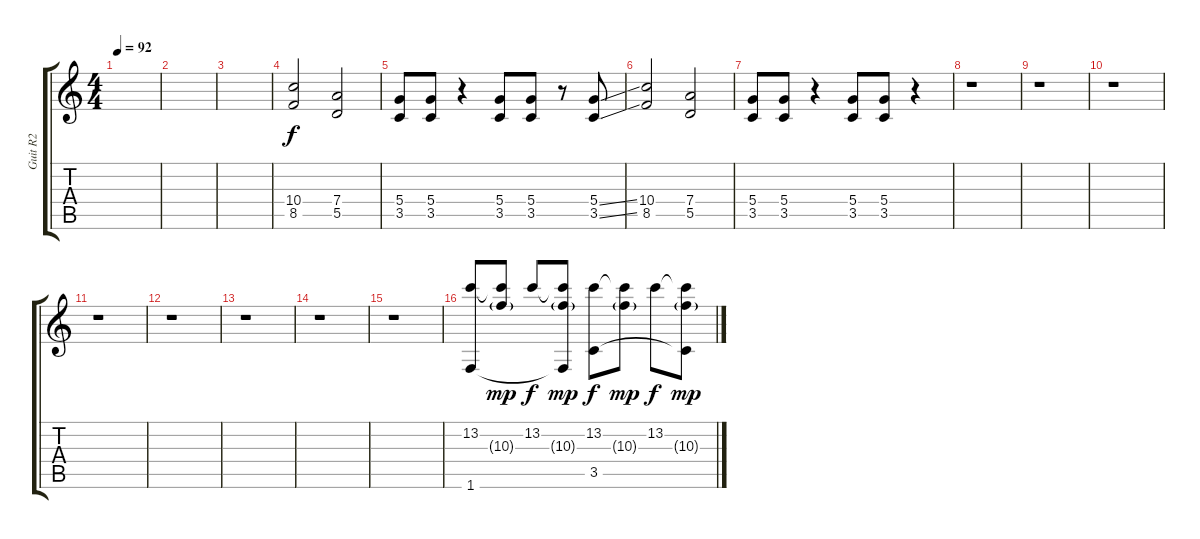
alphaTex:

\track ("Guit R2" "Guit R2") {instrument distortionguitar}
\staff {score tabs}
\tuning (E4 B3 G3 D3 A2 E2) {hide}
\ts (4 4)
\tempo 92
\clef g2
\ks c
|
|
|
(10.4 8.5).2 (7.4 5.5).2 |
(5.4 3.5).8 (5.4 3.5).8 r.4 (5.4 3.5).8 (5.4 3.5).8 r.8 (5.4{ss} 3.5{ss}).8 |
(10.4 8.5).2 (7.4 5.5).2 |
(5.4 3.5).8 (5.4 3.5).8 r.4 (5.4 3.5).8 (5.4 3.5).8 r.4 |
r.1 |
r.1 |
r.1 |
r.1 |
r.1 |
r.1 |
r.1 |
r.1 |
(13.2 1.6).8 (13.2{t} 10.3{g}).8{dy mp} 13.2.8{dy f} (13.2{t} 10.3{g} 1.6{t}).8{dy mp} (13.2 3.5).8{dy f} (13.2{t} 10.3{g}).8{dy mp} 13.2.8{dy f} (13.2{t} 10.3{g} 3.5{t}).8{dy mp}
